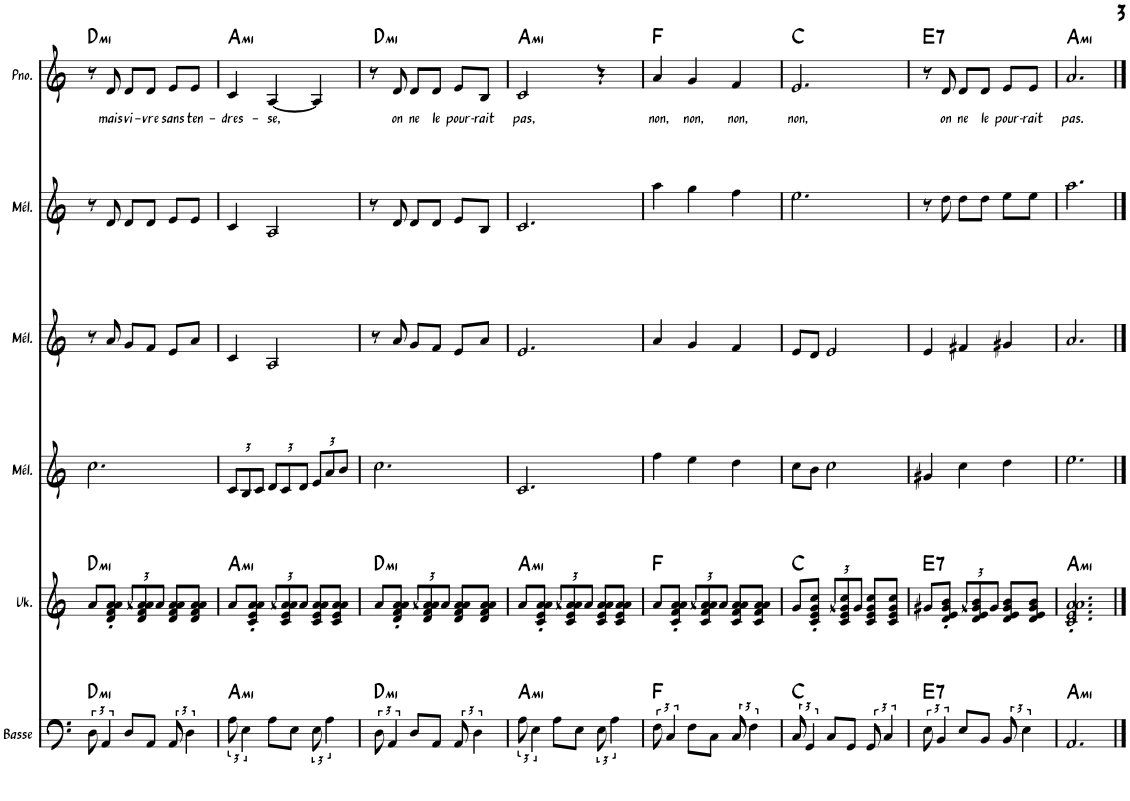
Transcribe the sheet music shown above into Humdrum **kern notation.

**kern	**harte	**kern	**harte	**kern	**kern	**kern	**kern	**text	**harte
*part6	*part6	*part5	*part5	*part4	*part3	*part2	*part1	*part1	*part1
*staff6	*	*staff5	*	*staff4	*staff3	*staff2	*staff1	*staff1	*
*I"Basse acoustique	*	*I"Ukulélé	*	*I"Mélodica	*I"Mélodica	*I"Mélodica	*I"Piano	*	*
*I'Basse	*	*I'Uk.	*	*I'Mél.	*I'Mél.	*I'Mél.	*I'Pno.	*	*
!!LO:PB:g=z
*clefF4	*	*clefG2	*	*clefG2	*clefG2	*clefG2	*clefG2	*	*
*Trd7c12	*	*	*	*	*	*	*	*	*
*k[]	*	*k[]	*	*k[]	*k[]	*k[]	*k[]	*	*
*M3/4	*	*M3/4	*	*M3/4	*M3/4	*M3/4	*M3/4	*	*
=43	=43	=43	=43	=43	=43	=43	=43	=43	=43
!	!LO:H:kt=mi	!	!LO:H:kt=mi	!	!	!	!	!	!LO:H:kt=mi
12D\	D:min	8a/L	D:min	2.cc\	8r	8r	8r	.	D:min
6AA/	.	.	.	.	.	.	.	.	.
!	!	!	!	!	!	!	!	!LO:LY:b	!
.	.	8d/' 8f/' 8a/' 8a/'J	.	.	8a/	8d/	8d/	mais	.
*	*	*Xbrackettup	*	*	*	*	*	*	*
!	!	!	!	!	!	!	!	!LO:LY:b	!
8D/L	.	12a/L	.	.	8g/L	8d/L	8d/L	vi-	.
.	.	12d/ 12f/ 12a/ 12a/	.	.	.	.	.	.	.
!	!	!	!	!	!	!	!	!LO:LY:b	!
8AA/J	.	.	.	.	8f/J	8d/J	8d/J	-vre	.
.	.	12a/J	.	.	.	.	.	.	.
!	!	!	!	!	!	!	!	!LO:LY:b	!
12AA/	.	8d/ 8f/ 8a/ 8a/L	.	.	8e/L	8e/L	8e/L	sans	.
6D\	.	.	.	.	.	.	.	.	.
!	!	!	!	!	!	!	!	!LO:LY:b	!
.	.	8d/ 8f/ 8a/ 8a/J	.	.	8a/J	8e/J	8e/J	ten-	.
=44	=44	=44	=44	=44	=44	=44	=44	=44	=44
*	*	*	*	*Xbrackettup	*	*	*	*	*
!	!LO:H:kt=mi	!	!LO:H:kt=mi	!	!	!	!	!LO:LY:b	!LO:H:kt=mi
12A\	A:min	8a/L	A:min	12c/L	4c/	4c/	4c/	-dres-	A:min
6E\	.	.	.	12B/	.	.	.	.	.
.	.	8c/' 8e/' 8a/' 8a/'J	.	.	.	.	.	.	.
.	.	.	.	12c/J	.	.	.	.	.
!	!	!	!	!	!	!	!	!LO:LY:b	!
8A\L	.	12a/L	.	12d/L	2A/	2A/	[4A/	-se,	.
.	.	12c/ 12e/ 12a/ 12a/	.	12c/	.	.	.	.	.
8E\J	.	.	.	.	.	.	.	.	.
.	.	12a/J	.	12d/J	.	.	.	.	.
12E\	.	8c/ 8e/ 8a/ 8a/L	.	12e/L	.	.	4A/]	.	.
6A\	.	.	.	12a/	.	.	.	.	.
.	.	8c/ 8e/ 8a/ 8a/J	.	.	.	.	.	.	.
.	.	.	.	12b/J	.	.	.	.	.
=45	=45	=45	=45	=45	=45	=45	=45	=45	=45
!	!LO:H:kt=mi	!	!LO:H:kt=mi	!	!	!	!	!	!LO:H:kt=mi
12D\	D:min	8a/L	D:min	2.cc\	8r	8r	8r	.	D:min
6AA/	.	.	.	.	.	.	.	.	.
!	!	!	!	!	!	!	!	!LO:LY:b	!
.	.	8d/' 8f/' 8a/' 8a/'J	.	.	8a/	8d/	8d/	on	.
!	!	!	!	!	!	!	!	!LO:LY:b	!
8D/L	.	12a/L	.	.	8g/L	8d/L	8d/L	ne	.
.	.	12d/ 12f/ 12a/ 12a/	.	.	.	.	.	.	.
!	!	!	!	!	!	!	!	!LO:LY:b	!
8AA/J	.	.	.	.	8f/J	8d/J	8d/J	le	.
.	.	12a/J	.	.	.	.	.	.	.
!	!	!	!	!	!	!	!	!LO:LY:b	!
12AA/	.	8d/ 8f/ 8a/ 8a/L	.	.	8e/L	8e/L	8e/L	pour-	.
6D\	.	.	.	.	.	.	.	.	.
!	!	!	!	!	!	!	!	!LO:LY:b	!
.	.	8d/ 8f/ 8a/ 8a/J	.	.	8a/J	8B/J	8B/J	-rait	.
=46	=46	=46	=46	=46	=46	=46	=46	=46	=46
!	!LO:H:kt=mi	!	!LO:H:kt=mi	!	!	!	!	!LO:LY:b	!LO:H:kt=mi
12A\	A:min	8a/L	A:min	2.c/	2.e/	2.c/	2c/	pas,	A:min
6E\	.	.	.	.	.	.	.	.	.
.	.	8c/' 8e/' 8a/' 8a/'J	.	.	.	.	.	.	.
8A\L	.	12a/L	.	.	.	.	.	.	.
.	.	12c/ 12e/ 12a/ 12a/	.	.	.	.	.	.	.
8E\J	.	.	.	.	.	.	.	.	.
.	.	12a/J	.	.	.	.	.	.	.
12E\	.	8c/ 8e/ 8a/ 8a/L	.	.	.	.	4r	.	.
6A\	.	.	.	.	.	.	.	.	.
.	.	8c/ 8e/ 8a/ 8a/J	.	.	.	.	.	.	.
=47	=47	=47	=47	=47	=47	=47	=47	=47	=47
!	!	!	!	!	!	!	!	!LO:LY:b	!
12F\	F:maj	8a/L	F:maj	4ff\	4a/	4aa\	4a/	non,	F:maj
6C/	.	.	.	.	.	.	.	.	.
.	.	8c/' 8f/' 8a/' 8a/'J	.	.	.	.	.	.	.
!	!	!	!	!	!	!	!	!LO:LY:b	!
8F\L	.	12a/L	.	4ee\	4g/	4gg\	4g/	non,	.
.	.	12c/ 12f/ 12a/ 12a/	.	.	.	.	.	.	.
8C\J	.	.	.	.	.	.	.	.	.
.	.	12a/J	.	.	.	.	.	.	.
!	!	!	!	!	!	!	!	!LO:LY:b	!
12C/	.	8c/ 8f/ 8a/ 8a/L	.	4dd\	4f/	4ff\	4f/	non,	.
6F\	.	.	.	.	.	.	.	.	.
.	.	8c/ 8f/ 8a/ 8a/J	.	.	.	.	.	.	.
=48	=48	=48	=48	=48	=48	=48	=48	=48	=48
!	!	!	!	!	!	!	!	!LO:LY:b	!
12C/	C:maj	8g/L	C:maj	8cc\L	8e/L	2.ee\	2.e/	non,	C:maj
6GG/	.	.	.	.	.	.	.	.	.
.	.	8c/' 8e/' 8g/' 8cc/'J	.	8b\J	8d/J	.	.	.	.
8C/L	.	12g/L	.	2cc\	2e/	.	.	.	.
.	.	12c/ 12e/ 12g/ 12cc/	.	.	.	.	.	.	.
8GG/J	.	.	.	.	.	.	.	.	.
.	.	12g/J	.	.	.	.	.	.	.
12GG/	.	8c/ 8e/ 8g/ 8cc/L	.	.	.	.	.	.	.
6C/	.	.	.	.	.	.	.	.	.
.	.	8c/ 8e/ 8g/ 8cc/J	.	.	.	.	.	.	.
=49	=49	=49	=49	=49	=49	=49	=49	=49	=49
!	!LO:H:kt=7	!	!LO:H:kt=7	!	!	!	!	!	!LO:H:kt=7
12E\	E:7	8g#X/L	E:7	4g#X/	4e/	8r	8r	.	E:7
6BB/	.	.	.	.	.	.	.	.	.
!	!	!	!	!	!	!	!	!LO:LY:b	!
.	.	8d/' 8e/' 8g#/' 8b/'J	.	.	.	8dd\	8d/	on	.
!	!	!	!	!	!	!	!	!LO:LY:b	!
8E/L	.	12g#/L	.	4cc\	4f#X/	8dd\L	8d/L	ne	.
.	.	12d/ 12e/ 12g#/ 12b/	.	.	.	.	.	.	.
!	!	!	!	!	!	!	!	!LO:LY:b	!
8BB/J	.	.	.	.	.	8dd\J	8d/J	le	.
.	.	12g#/J	.	.	.	.	.	.	.
!	!	!	!	!	!	!	!	!LO:LY:b	!
12BB/	.	8d/ 8e/ 8g#/ 8b/L	.	4dd\	4g#X/	8ee\L	8e/L	pour-	.
6E\	.	.	.	.	.	.	.	.	.
!	!	!	!	!	!	!	!	!LO:LY:b	!
.	.	8d/ 8e/ 8g#/ 8b/J	.	.	.	8ee\J	8e/J	-rait	.
=50	=50	=50	=50	=50	=50	=50	=50	=50	=50
!	!LO:H:kt=mi	!	!LO:H:kt=mi	!	!	!	!	!LO:LY:b	!LO:H:kt=mi
2.AA/	A:min	2.c/' 2.e/' 2.a/' 2.a/'	A:min	2.ee\	2.a/	2.aa\	2.a/	pas.	A:min
==	==	==	==	==	==	==	==	==	==
*-	*-	*-	*-	*-	*-	*-	*-	*-	*-
